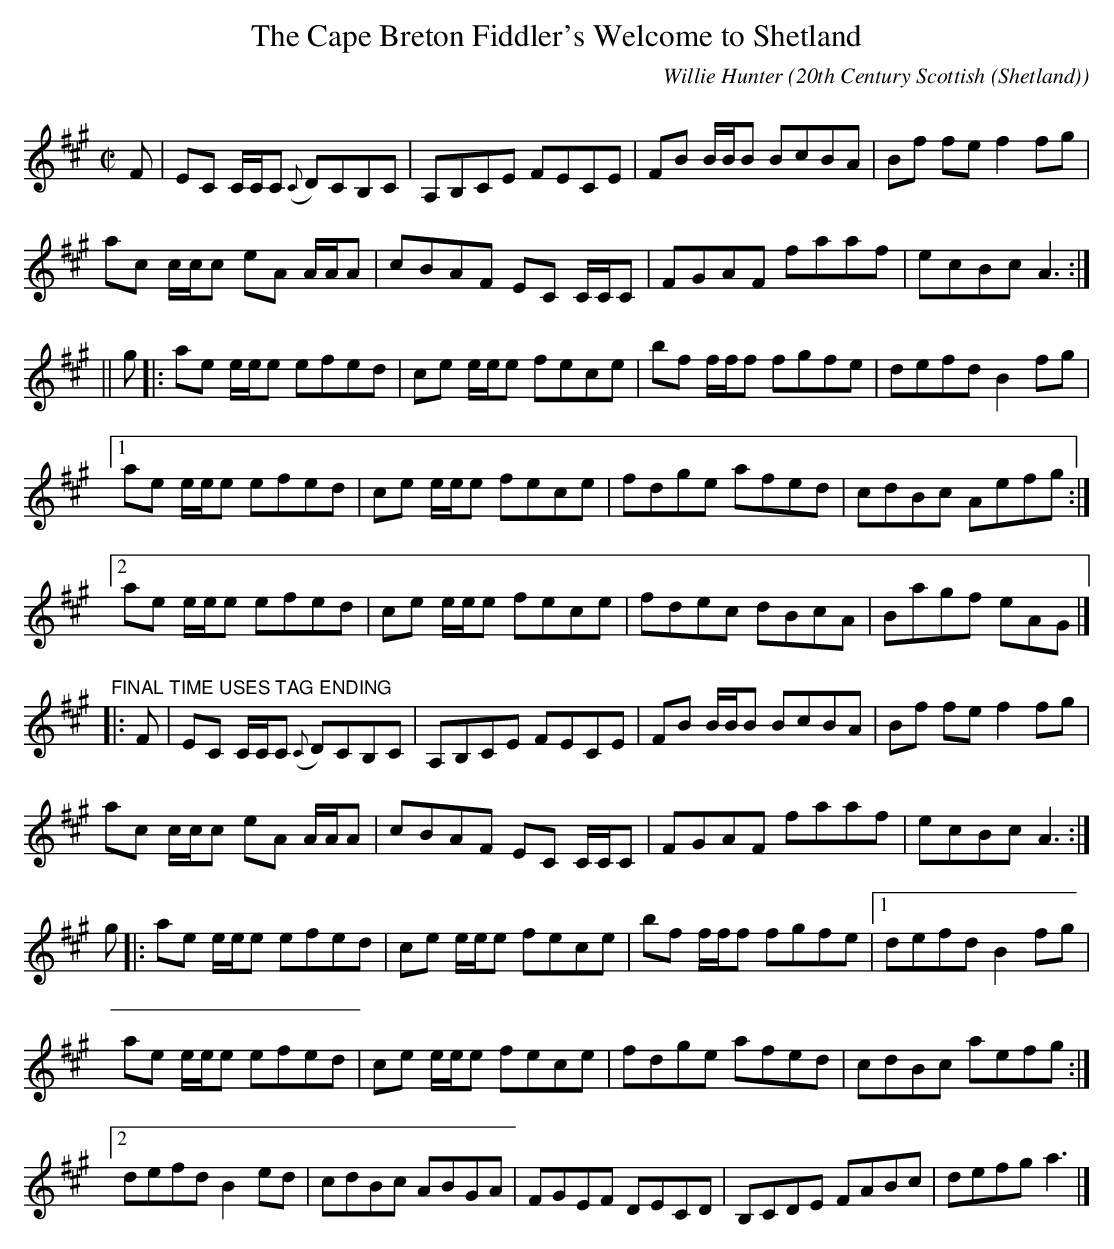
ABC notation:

X:1
T:The Cape Breton Fiddler's Welcome to Shetland
C:Willie Hunter
O:20th Century Scottish (Shetland)
Q:333
L:1/8
M:C|
K:A
F|EC C/C/C ({C} D)CB,C|A,B,CE FECE|FB B/B/B BcBA|Bf fe f2 fg|
ac c/c/c eA A/A/A|cBAF EC C/C/C|FGAF faaf|ecBc A3:|
||g|:ae e/e/e efed|ce e/e/e fece|bf f/f/f fgfe|defd B2 fg|
[1ae e/e/e efed|ce e/e/e fece|fdge afed|cdBc Aefg:|
[2ae e/e/e efed|ce e/e/e fece|fdec dBcA|Bagf eAG|]
"FINAL TIME USES TAG ENDING"|:F|EC C/C/C ({C} D)CB,C|A,B,CE FECE|FB B/B/B BcBA|Bf fe f2 fg|
ac c/c/c eA A/A/A|cBAF EC C/C/C|FGAF faaf|ecBc A3:|
g|:ae e/e/e efed|ce e/e/e fece|bf f/f/f fgfe|1defd B2 fg|
ae e/e/e efed|ce e/e/e fece|fdge afed|cdBc aefg:|
[2defd B2 ed|cdBc ABGA|FGEF DECD|B,CDE FABc|defg a3|]
